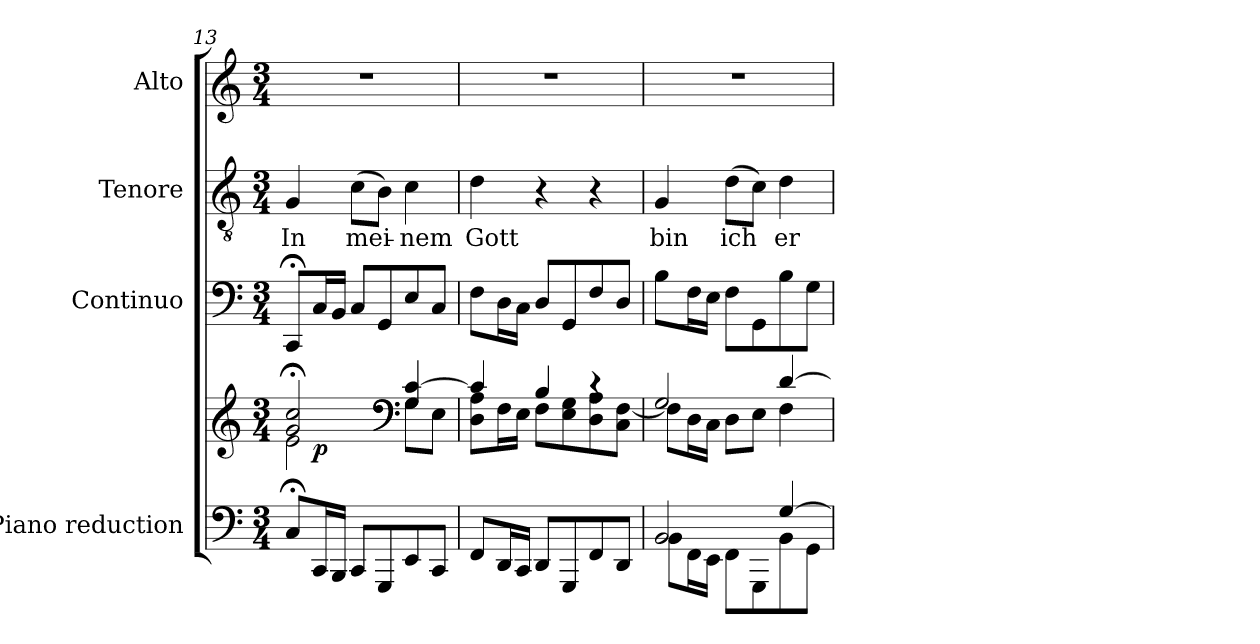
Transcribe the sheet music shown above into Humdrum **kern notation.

**kern	**kern	**dynam	**kern	**kern	**text	**kern
*part4	*part4	*part4	*part3	*part2	*part2	*part1
*staff5	*staff4	*staff4/5	*staff3	*staff2	*staff2	*staff1
*I"Piano reduction	*	*	*I"Continuo	*I"Tenore	*	*I"Alto
*I'Pno	*	*	*	*	*	*
*clefF4	*clefG2	*	*clefF4	*clefGv2	*	*clefG2
*k[]	*k[]	*	*k[]	*k[]	*	*k[]
*M3/4	*M3/4	*	*M3/4	*M3/4	*	*M3/4
=13	=13	=13	=13	=13	=13	=13
*	*^	*	*	*	*	*
!	!	!	!	!	!	!LO:LY:b	!
*	*	*^	*	*	*	*	*
8C;/L	2g/;< 2cc/;<	2e\	8ryy	.	8CC;/L	4G/	In	2.r
!	!	!	!	!LO:DY:b	!	!	!	!
16CC/L	.	.	2ryy	p	16C/L	.	.	.
16BBB/JJ	.	.	.	.	16BB/JJ	.	.	.
!	!	!	!	!	!	!	!LO:LY:b	!
8CC/L	.	.	.	.	8C/L	(>8c\L	mei-	.
8GGG/	.	.	.	.	8GG/	8B\J)	.	.
*	*clefF4	*	*	*	*	*	*	*
!	!	!	!	!	!	!	!LO:LY:b	!
8EE/	4G/ [4c/	8G\L	.	.	8E/	4c\	-nem	.
8CC/J	.	8E\J	8ryy	.	8C/J	.	.	.
=14	=14	=14	=14	=14	=14	=14	=14	=14
!	!	!	!	!	!	!	!LO:LY:b	!
*	*	*v	*v	*	*	*	*	*
8FF/L	4c/]	8D\ 8A\L	.	8F\L	4d\	Gott	2.r
16DD/L	.	16F\L	.	16D\L	.	.	.
16CC/JJ	.	16E\JJ	.	16C\JJ	.	.	.
8DD/L	4B/	8F\L	.	8D/L	4r	.	.
8GGG/	.	8E\ 8G\	.	8GG/	.	.	.
8FF/	4rc	8D\ 8A\	.	8F/	4r	.	.
8DD/J	.	8C\ [8F\J	.	8D/J	.	.	.
=15	=15	=15	=15	=15	=15	=15	=15
*^	*	*	*	*	*	*	*
!	!	!	!	!	!	!	!LO:LY:b	!
2BB/	8BB\L	2G/	8F\L]	.	8B\L	4G/	bin	2.r
.	16FF\L	.	16D\L	.	16F\L	.	.	.
.	16EE\JJ	.	16C\JJ	.	16E\JJ	.	.	.
!	!	!	!	!	!	!	!LO:LY:b	!
.	8FF\L	.	8D\L	.	8F\L	(>8d\L	ich	.
.	8GGG\	.	8E\J	.	8GG\	8c\J)	.	.
!	!	!	!	!	!	!	!LO:LY:b	!
[4G/	8BB\	[4d/	4F\	.	8B\	4d\	er-	.
.	8GG\J	.	.	.	8G\J	.	.	.
*v	*v	*	*	*	*	*	*	*
*	*v	*v	*	*	*	*	*
=	=	=	=	=	=	=
*-	*-	*-	*-	*-	*-	*-
